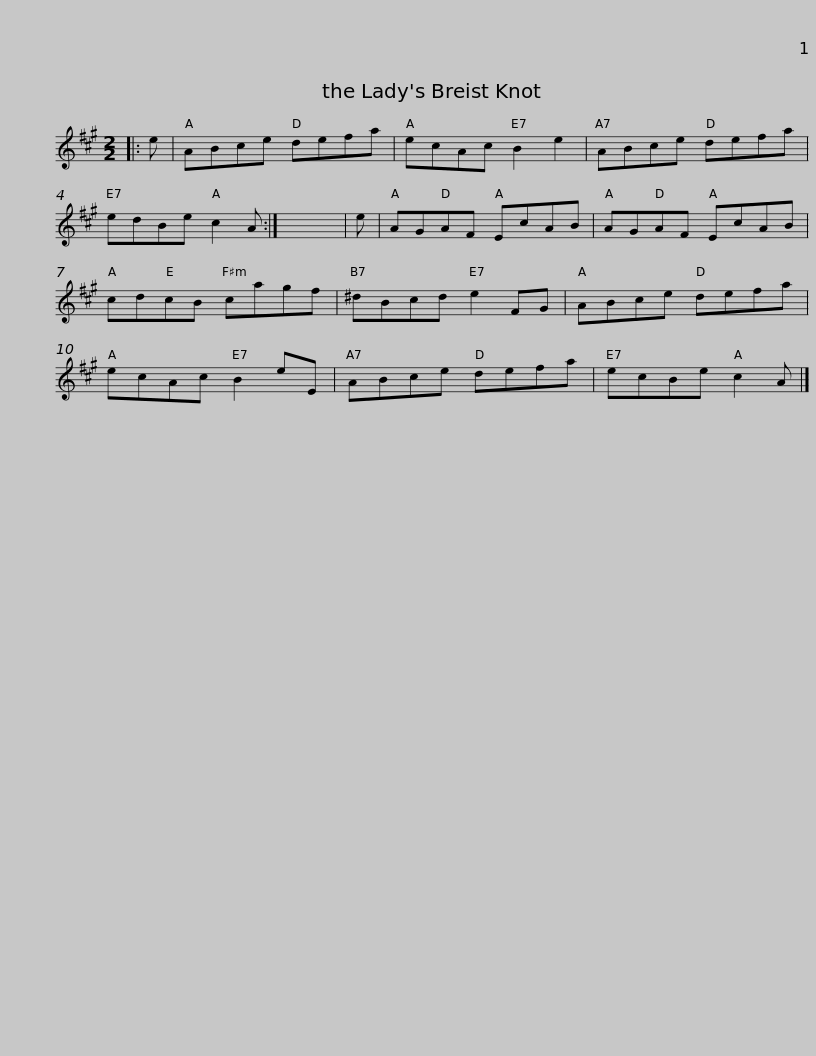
X:1
L:1/8
M:2/2
I:linebreak $
K:A
V:1 treble
V:1
|: e | ABce defa | ecAc B2 e2 | ABce defa | edBe c2 A :| %5
 x8 | e |$ AGAF EcAB | AGAF EcAB | cdcB cagf | %10
 ^dBcd e2 FG | ABce defa |$ ecAc B2 eE | ABce defa | ecBe c2 A |] %15
